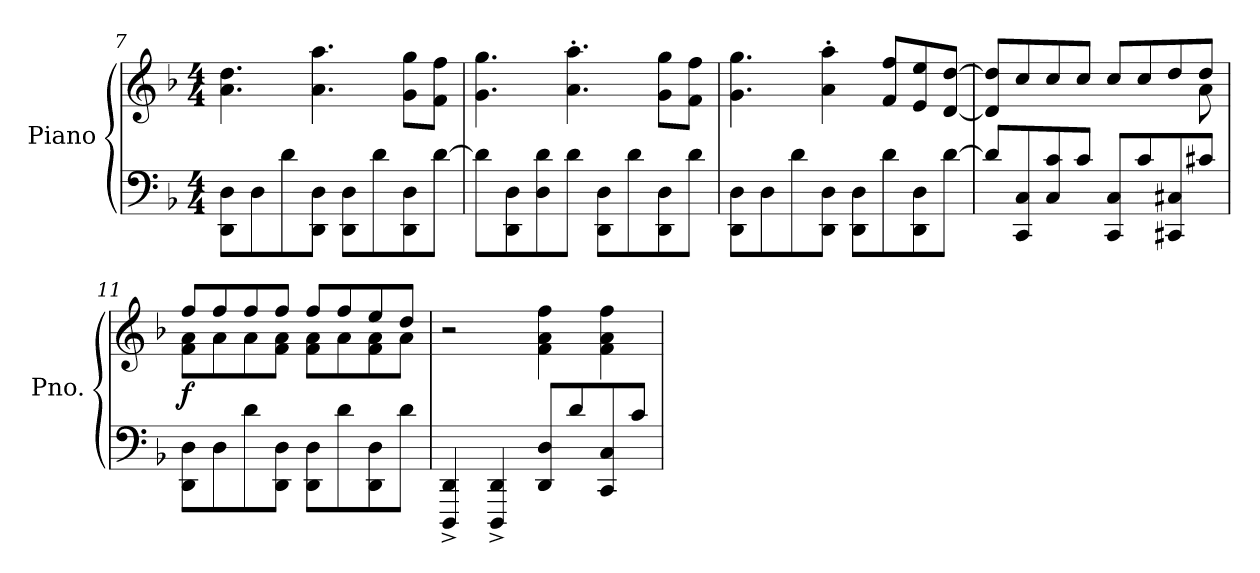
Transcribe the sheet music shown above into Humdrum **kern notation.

**kern	**kern	**dynam
*part1	*part1	*part1
*staff2	*staff1	*staff1/2
*I"Piano	*	*
*I'Pno.	*	*
*clefF4	*clefG2	*
*k[b-]	*k[b-]	*
*M4/4	*M4/4	*
=7	=7	=7
8DD\ 8D\L	4.a\ 4.dd\	.
8D\	.	.
8d\	.	.
8DD\ 8D\J	4.a\ 4.aa\	.
8DD\ 8D\L	.	.
8d\	.	.
8DD\ 8D\	8g\ 8gg\L	.
[8d\J	8f\ 8ff\J	.
=8	=8	=8
8d\L]	4.g\ 4.gg\	.
8DD\ 8D\	.	.
8D\ 8d\	.	.
8d\J	4.a\' 4.aa\'	.
8DD\ 8D\L	.	.
8d\	.	.
8DD\ 8D\	8g\ 8gg\L	.
8d\J	8f\ 8ff\J	.
=9	=9	=9
8DD\ 8D\L	4.g\ 4.gg\	.
8D\	.	.
8d\	.	.
8DD\ 8D\J	4a\' 4aa\'	.
8DD\ 8D\L	.	.
8d\	8f/ 8ff/L	.
8DD\ 8D\	8e/ 8ee/	.
[8d\J	[8d/ [8dd/J	.
!!LO:LB:g=z
=10	=10	=10
*	*^	*
8d/L]	8d/] 8dd/]L	2..ryy	.
8CC/ 8C/	8cc/	.	.
8C/ 8c/	8cc/	.	.
8c/J	8cc/J	.	.
8CC/ 8C/L	8cc/L	.	.
8c/	8cc/	.	.
8CC#X/ 8C#X/	8dd/	.	.
8c#X/J	8dd/J	8a\	.
=11	=11	=11	=11
!	!	!	!LO:DY:b
8DD\ 8D\L	8ff/L	8f\ 8a\L	f
8D\	8ff/	8a\	.
8d\	8ff/	8a\	.
8DD\ 8D\J	8ff/J	8f\ 8a\J	.
8DD\ 8D\L	8ff/L	8f\ 8a\L	.
8d\	8ff/	8a\	.
8DD\ 8D\	8ee/	8f\ 8a\	.
8d\J	8dd/J	8a\J	.
*	*v	*v	*
=12	=12	=12
4DDD/^ 4DD/^	2r	.
4DDD/^ 4DD/^	.	.
8DD/ 8D/L	4f\ 4a\ 4ff\	.
8d/	.	.
8CC/ 8C/	4f\ 4a\ 4ff\	.
8c/J	.	.
=	=	=
*-	*-	*-
